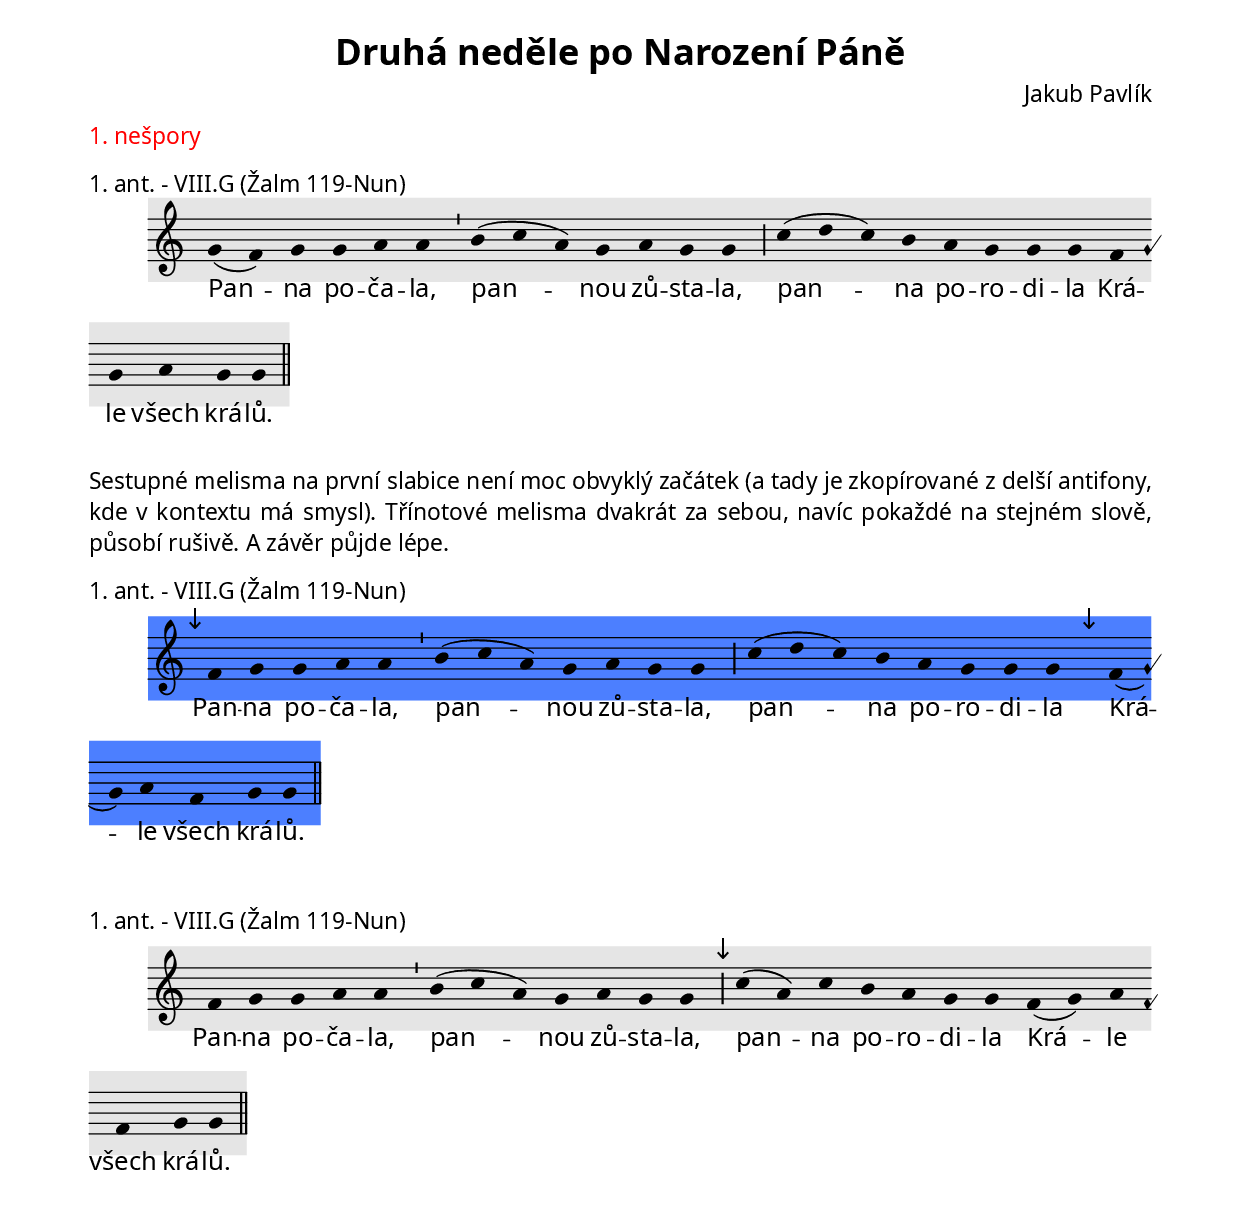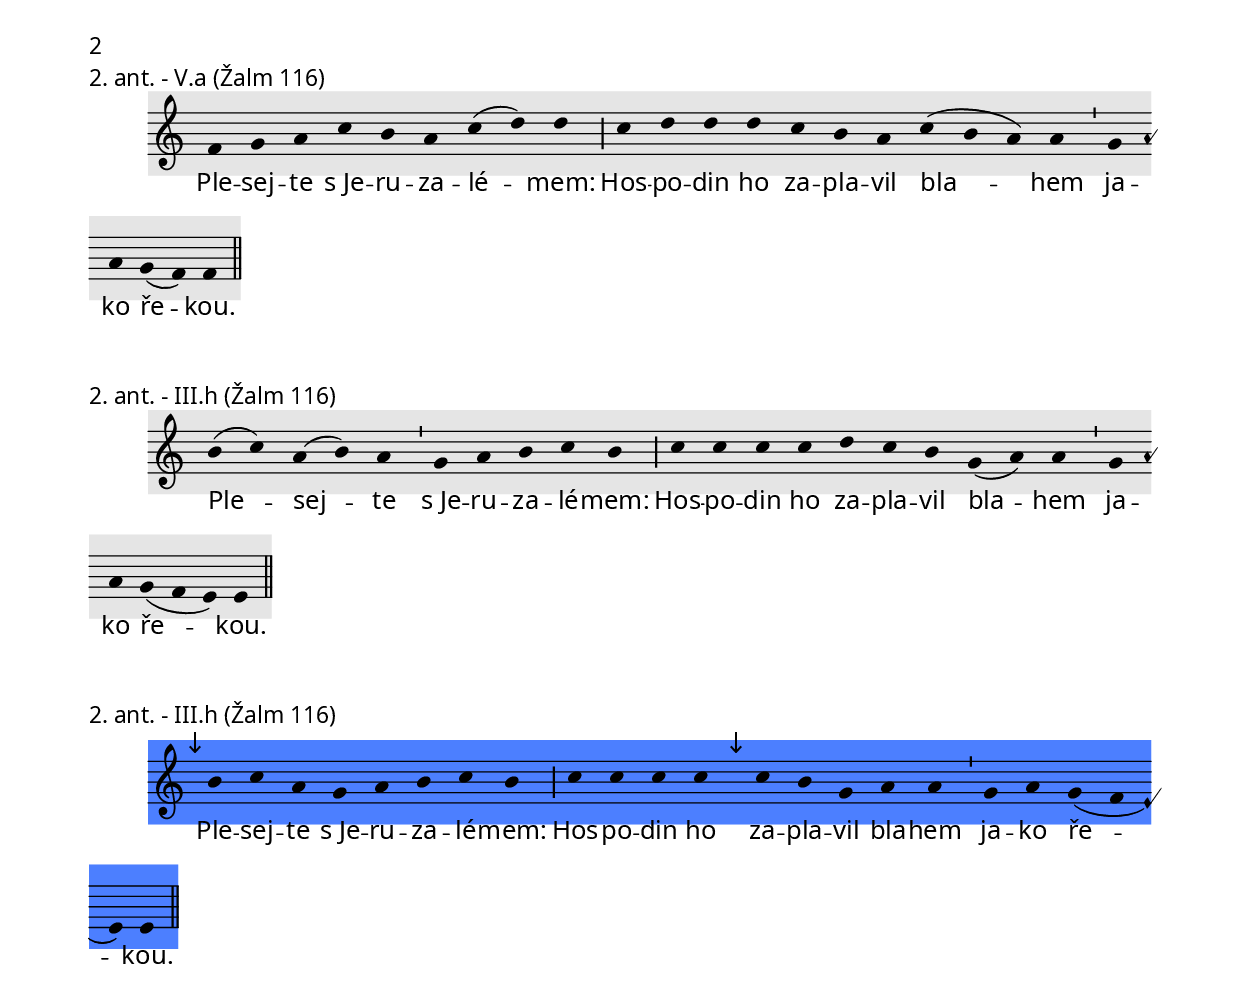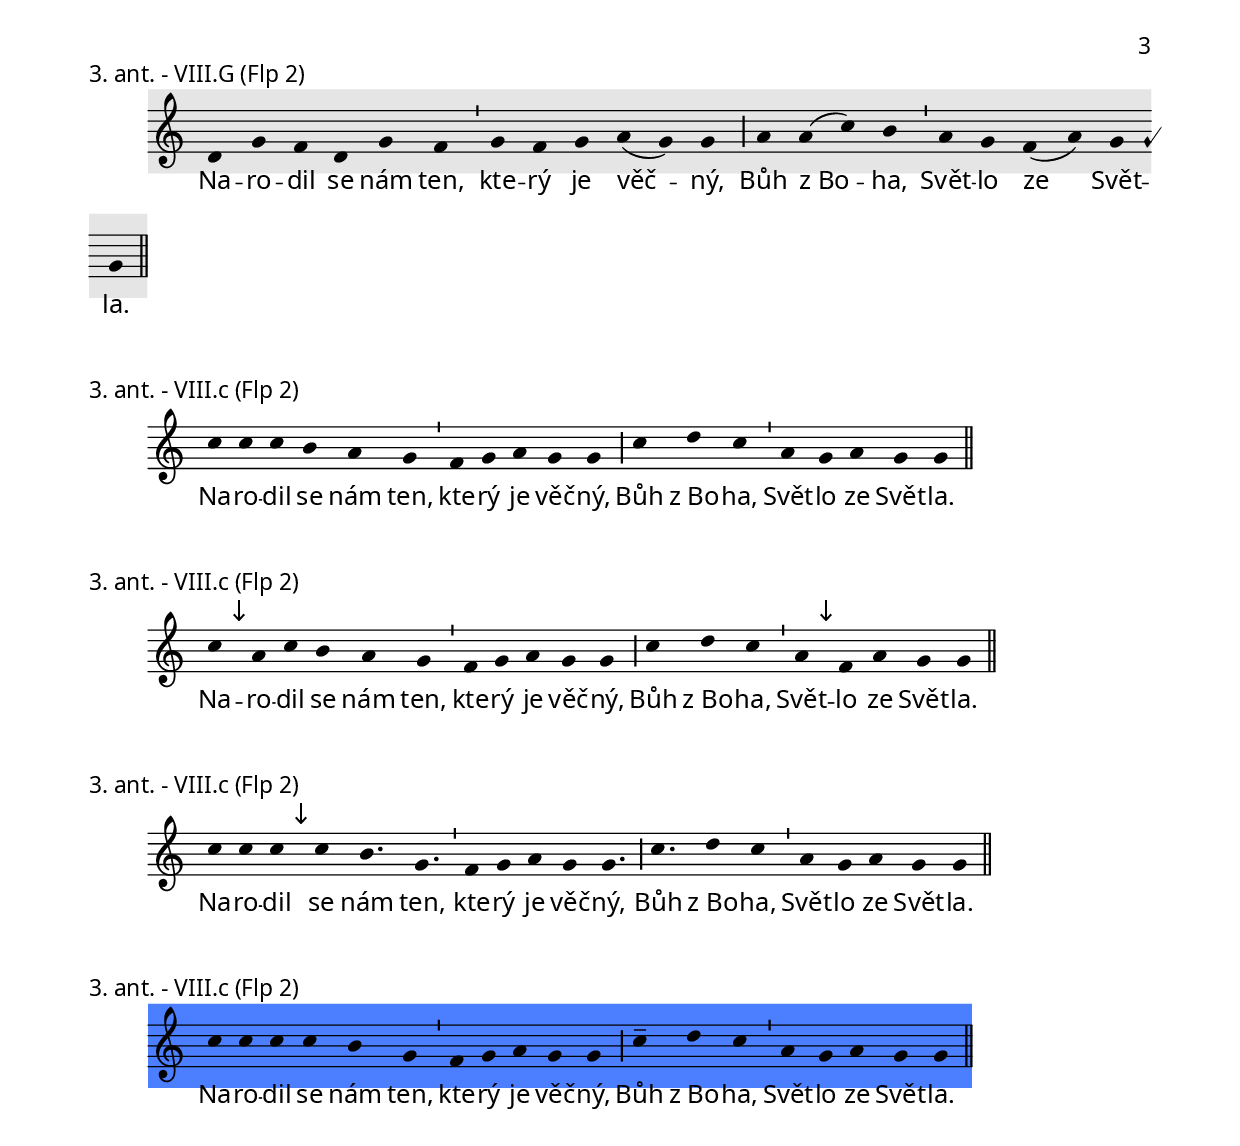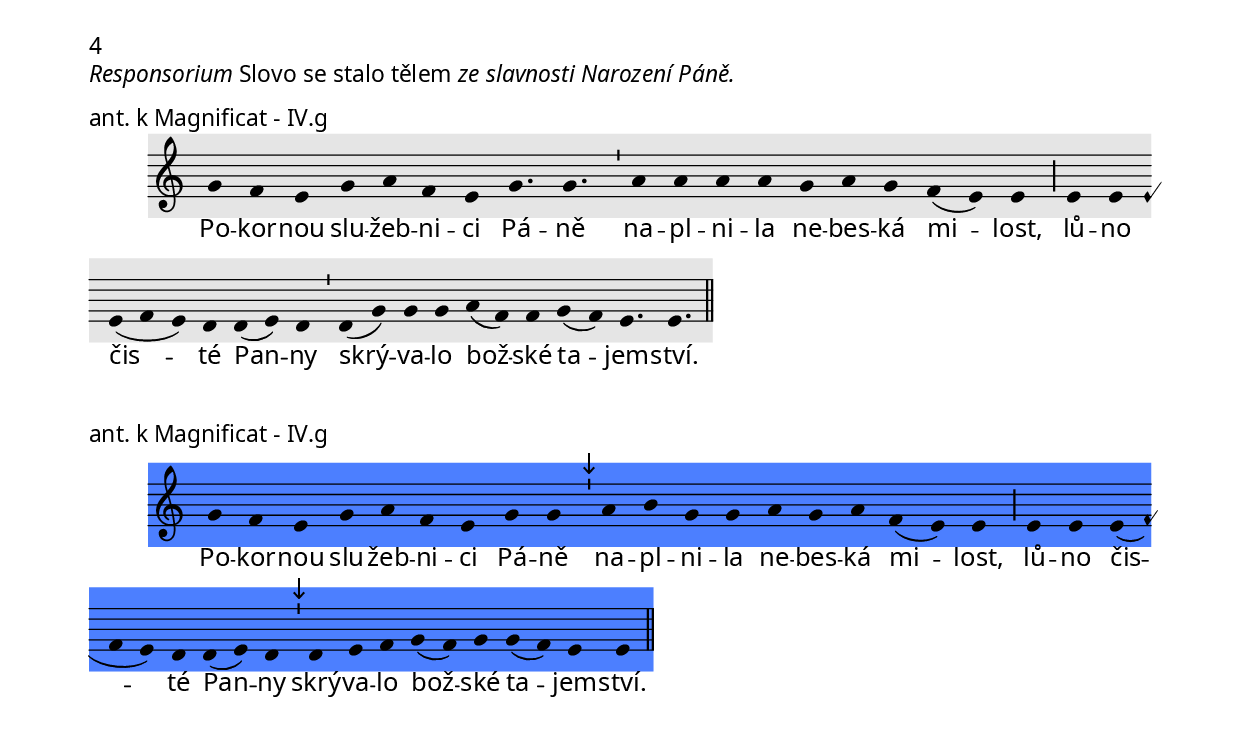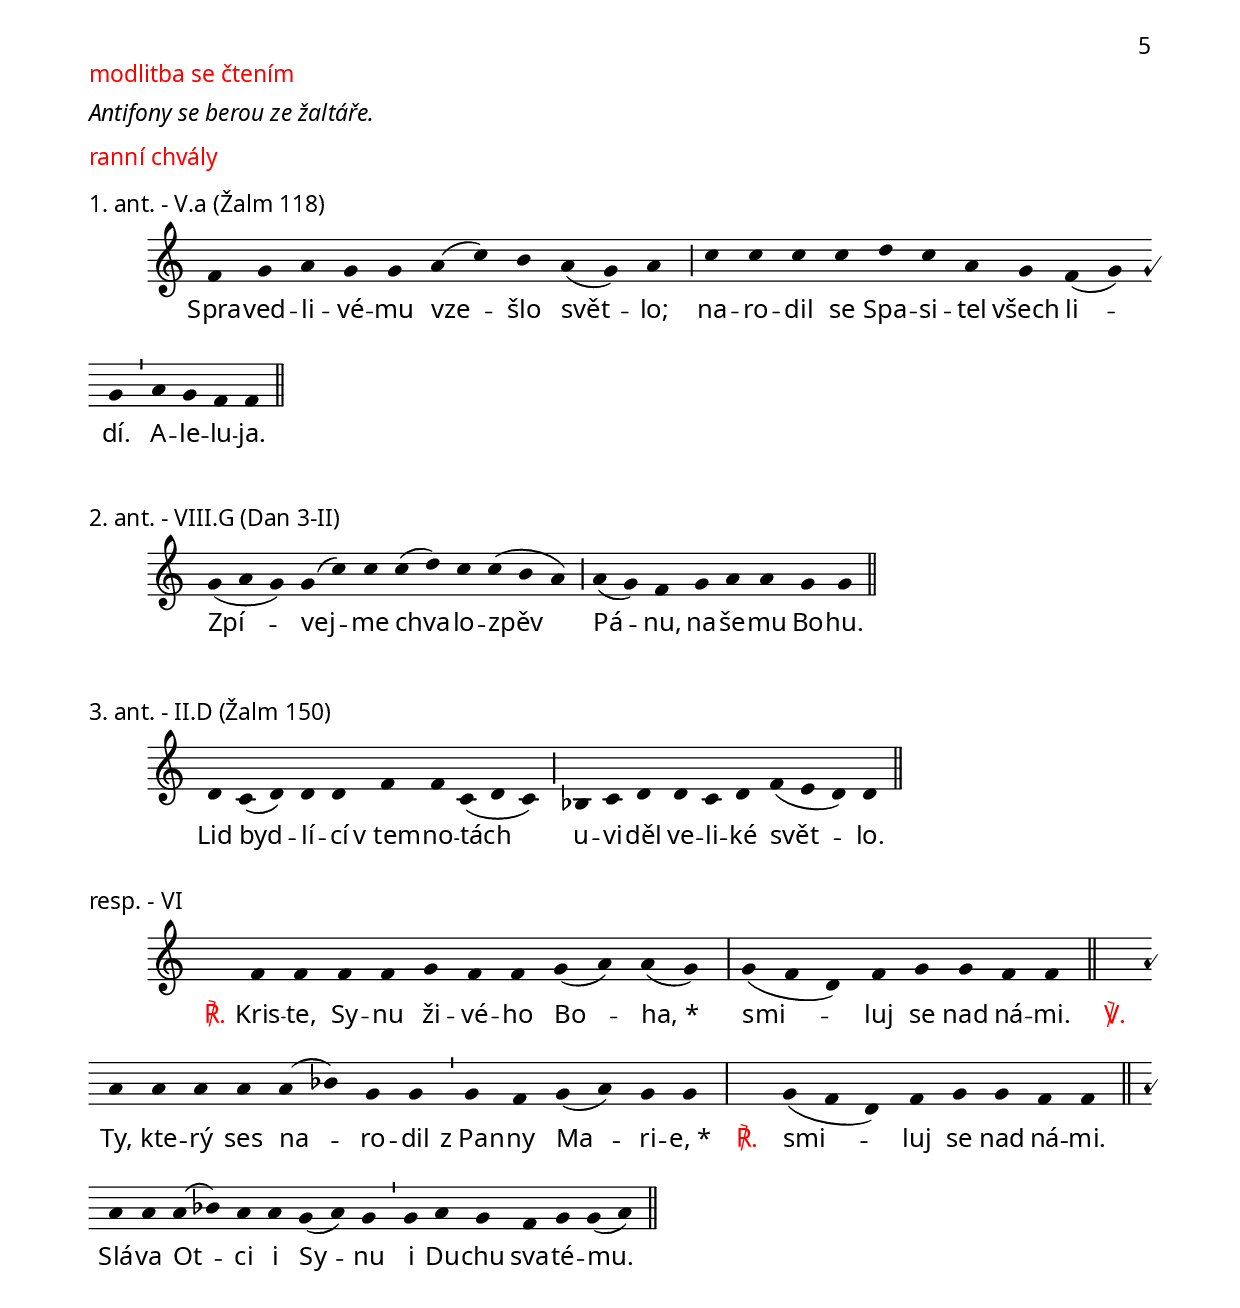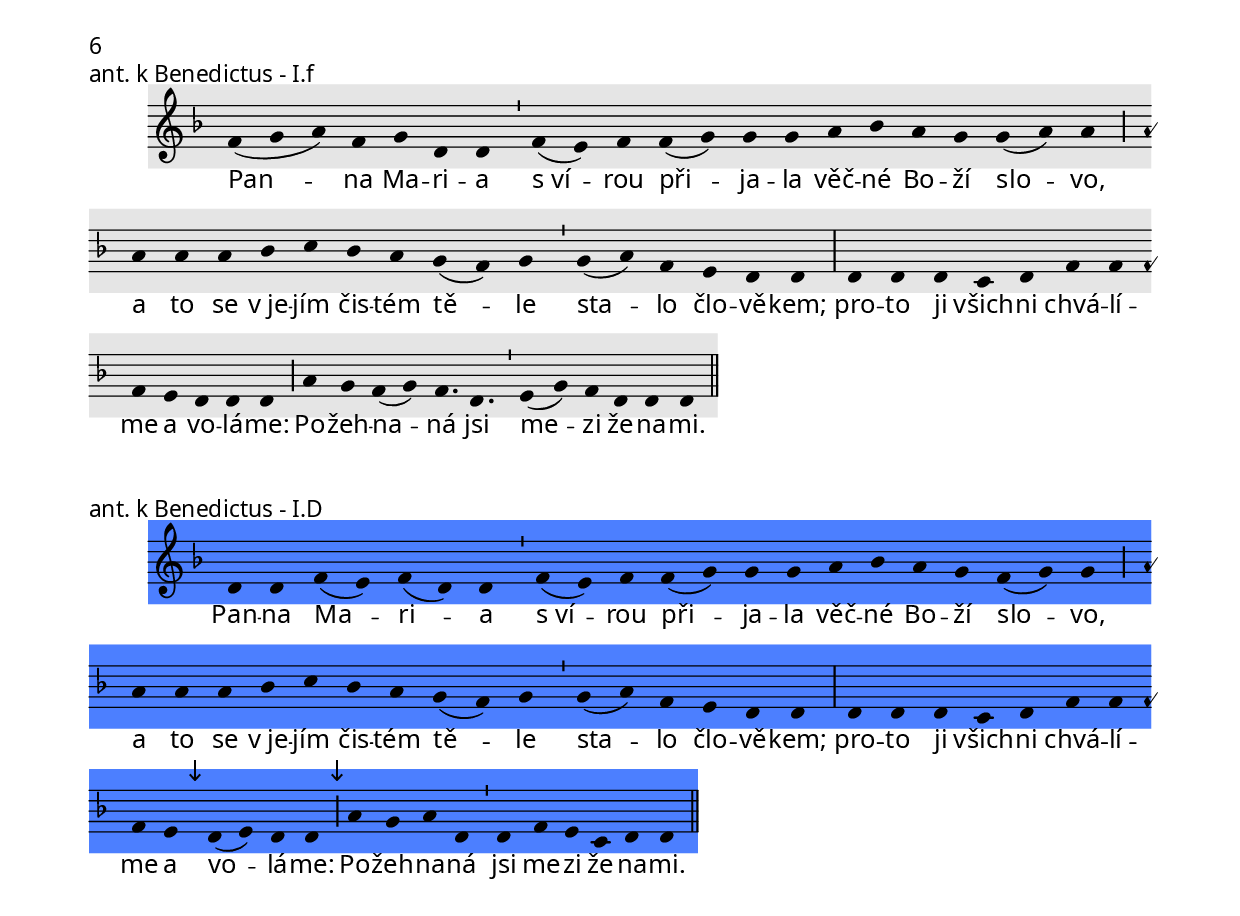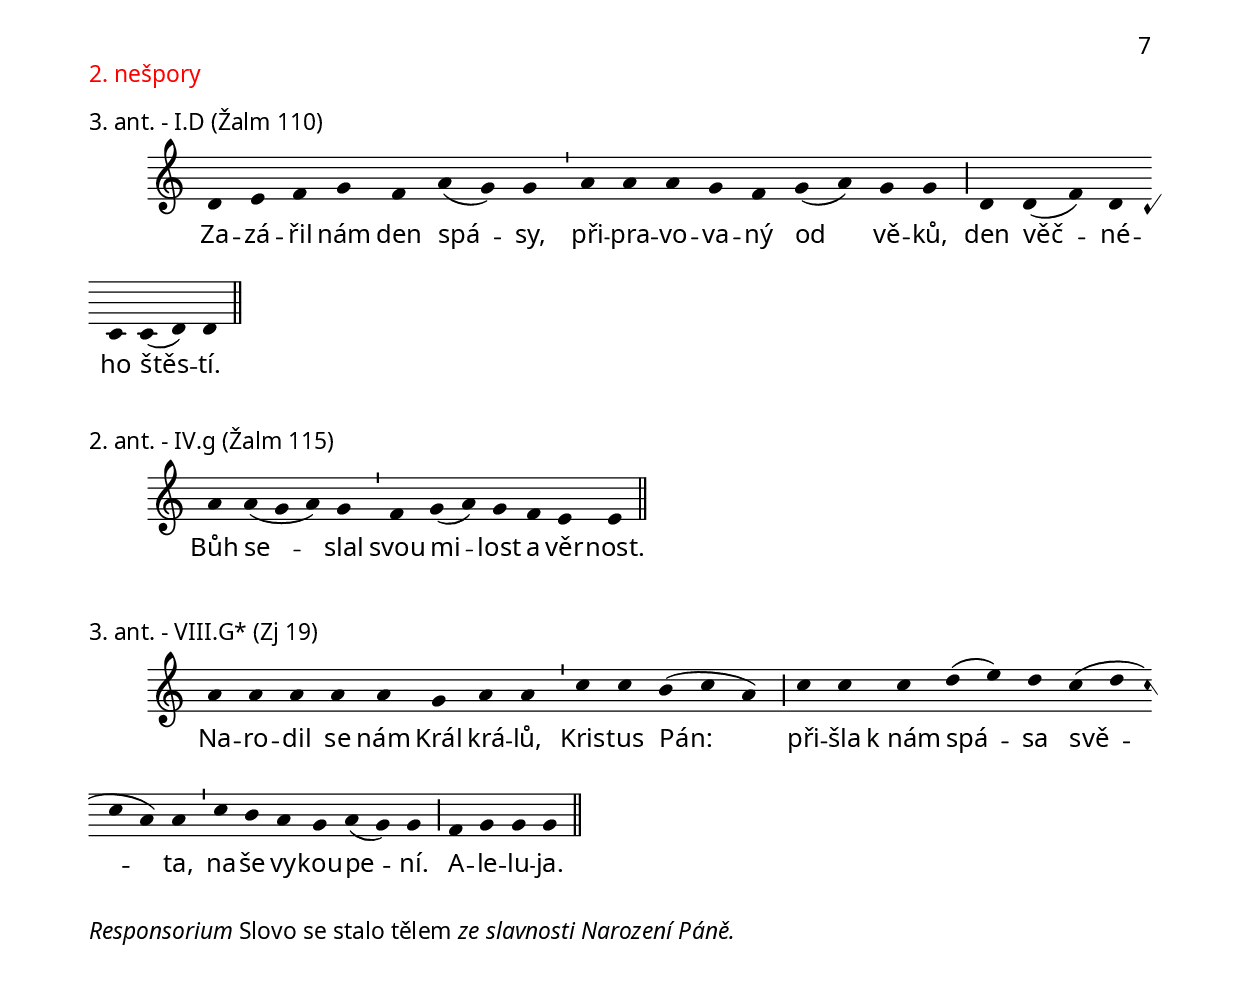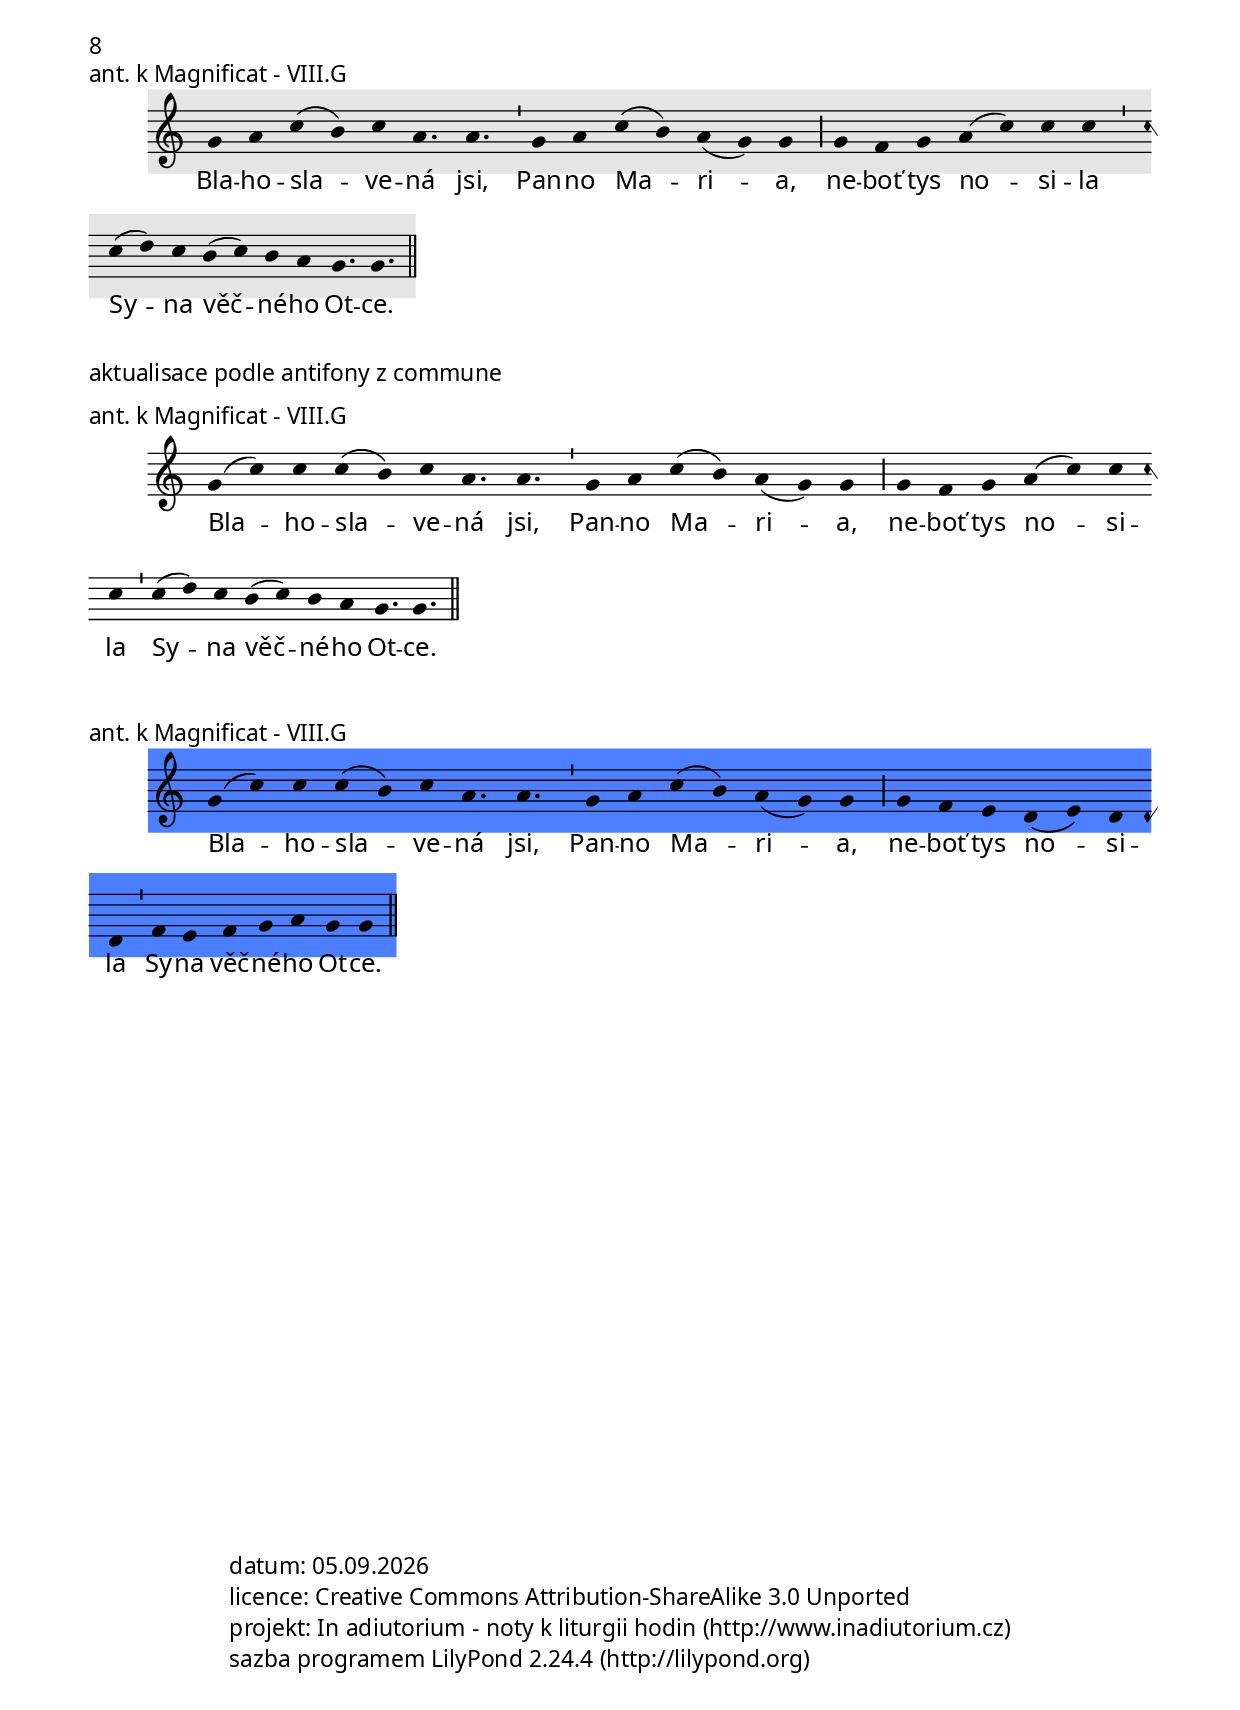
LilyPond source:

\version "2.17.25"

\header {
  title = "Druhá neděle po Narození Páně"
  composer = "Jakub Pavlík"
}

\include "spolecne.ly"
\include "dilyresponsorii.ly"

\markup {\nadpisHodinka {"1. nešpory"}}

\score {
  \relative c'' {
    \zvyraznovacSedy
    \choralniRezim
    g( f) g g a a \barMin
    b( c a) g a g g \barMaior
    c( d c) b a g g g f g a g g \barFinalis
  }
  \addlyrics {
    Pan -- na po -- ča -- la,
    pan -- nou zů -- sta -- la,
    pan -- na po -- ro -- di -- la Krá -- le všech krá -- lů.
  }
  \header {
    quid = "1. ant."
    modus = "VIII"
    differentia = "G"
    psalmus = "Žalm 119-Nun"
    fons = "oktáv Narození Páně, 27.12., k Magnificat, druhá část jiný text"
    fial = "fial://vanoce_narozenipane.ly#27-amag?cast=2&jiny text"
    id = "ne1-a1"
    piece = \markup {\sestavTitulek}
  }
}

\markup\justify{
  Sestupné melisma na první slabice není moc obvyklý začátek
  (a tady je zkopírované z delší antifony, kde v kontextu má smysl).

  Třínotové melisma dvakrát za sebou, navíc pokaždé na stejném slově, působí rušivě.

  A závěr půjde lépe.
}

\score {
  \relative c' {
    \zvyraznovacModry
    \choralniRezim
    \mark\sipka f g g a a \barMin
    b( c a) g a g g \barMaior
    c( d c) b a g g g \mark\sipka f( g) a f g g \barFinalis
  }
  \addlyrics {
    Pan -- na po -- ča -- la,
    pan -- nou zů -- sta -- la,
    pan -- na po -- ro -- di -- la Krá -- le všech krá -- lů.
  }
  \header {
    quid = "1. ant."
    modus = "VIII"
    differentia = "G"
    psalmus = "Žalm 119-Nun"
    fons = "oktáv Narození Páně, 27.12., k Magnificat, druhá část jiný text"
    fial = "fial://vanoce_narozenipane.ly#27-amag?cast=2&jiny text"
    id = "ne1-a1"
    piece = \markup {\sestavTitulek}
  }
}

\score {
  \relative c' {
    \zvyraznovacSedy
    \choralniRezim
    f g g a a \barMin
    b( c a) g a g g \barMaior
    \mark\sipka c( a) c b a g g f( g) a f g g \barFinalis
  }
  \addlyrics {
    Pan -- na po -- ča -- la,
    pan -- nou zů -- sta -- la,
    pan -- na po -- ro -- di -- la Krá -- le všech krá -- lů.
  }
  \header {
    quid = "1. ant."
    modus = "VIII"
    differentia = "G"
    psalmus = "Žalm 119-Nun"
    fons = "oktáv Narození Páně, 27.12., k Magnificat, druhá část jiný text"
    fial = "fial://vanoce_narozenipane.ly#27-amag?cast=2&jiny text"
    id = "ne1-a1"
    piece = \markup {\sestavTitulek}
  }
}

\pageBreak

\score {
  \relative c' {
    \zvyraznovacSedy
    \choralniRezim
    f4 g a c b a c( d) d \barMaior
    c d d d c b a c( b a) a \barMin
    g a g( f) f \barFinalis
  }
  \addlyrics {
    Ple -- sej -- te s_Je -- ru -- za -- lé -- mem:
    Hos -- po -- din ho za -- pla -- vil bla -- hem
    ja -- ko ře -- kou.
  }
  \header {
    quid = "2. ant."
    modus = "V"
    differentia = "a"
    psalmus = "Žalm 116"
    placet = "zejm. závěr je divný, nepřesvědčivý (ve vztahu k textu)"
    id = ""
    piece = \markup {\sestavTitulek}
  }
}

\score {
  \relative c'' {
    \zvyraznovacSedy
    \choralniRezim
    b4( c) a( b) a \barMin g a b c b \barMaior
    c c c c d c b g( a) a \barMin
    g a g( f e) e \barFinalis
  }
  \addlyrics {
    Ple -- sej -- te s_Je -- ru -- za -- lé -- mem:
    Hos -- po -- din ho za -- pla -- vil bla -- hem
    ja -- ko ře -- kou.
  }
  \header {
    quid = "2. ant."
    modus = "III"
    differentia = "h"
    psalmus = "Žalm 116"
    fial = "antifony/tyden4_5ctvrtek.ly#rch-ant2?zaver"
    id = "ne1-a2"
    piece = \markup {\sestavTitulek}
  }
}

\score {
  \relative c'' {
    \zvyraznovacModry
    \choralniRezim
    \mark\sipka b4 c a g a b c b \barMaior
    c c c c \mark\sipka c b g a a \barMin
    g a g( f e) e \barFinalis
  }
  \addlyrics {
    Ple -- sej -- te s_Je -- ru -- za -- lé -- mem:
    Hos -- po -- din ho za -- pla -- vil bla -- hem
    ja -- ko ře -- kou.
  }
  \header {
    quid = "2. ant."
    modus = "III"
    differentia = "h"
    psalmus = "Žalm 116"
    fial = "antifony/tyden4_5ctvrtek.ly#rch-ant2?zaver"
    id = "ne1-a2"
    piece = \markup {\sestavTitulek}
  }
}

\pageBreak

\score {
  \relative c' {
    \zvyraznovacSedy
    \choralniRezim
    d4 g f d g f \barMin g f g a( g) g \barMaior
    a a( c) b \barMin a g f( a) g g \barFinalis
  }
  \addlyrics {
    Na -- ro -- dil se nám ten, kte -- rý je věč -- ný,
    Bůh z_Bo -- ha, Svět -- lo ze Svět -- la.
  }
  \header {
    quid = "3. ant."
    modus = "VIII"
    differentia = "G"
    psalmus = "Flp 2"
    id = "ne1-a3"
    piece = \markup {\sestavTitulek}
  }
}

\score {
  \relative c'' {
    \choralniRezim
    c4 c c b a g \barMin
    f g a g g \barMaior
    c d c \barMin
    a g a g g \barFinalis
  }
  \addlyrics {
    Na -- ro -- dil se nám ten,
    kte -- rý je věč -- ný,
    Bůh z_Bo -- ha,
    Svět -- lo ze Svět -- la.
  }
  \header {
    quid = "3. ant."
    modus = "VIII"
    differentia = "c"
    psalmus = "Flp 2"
    id = "ne1-a3"
    piece = \markup {\sestavTitulek}
  }
}

\score {
  \relative c'' {
    \choralniRezim
    c4 \mark\sipka a c b a g \barMin
    f g a g g \barMaior
    c d c \barMin
    a \mark\sipka f a g g \barFinalis
  }
  \addlyrics {
    Na -- ro -- dil se nám ten,
    kte -- rý je věč -- ný,
    Bůh z_Bo -- ha,
    Svět -- lo ze Svět -- la.
  }
  \header {
    quid = "3. ant."
    modus = "VIII"
    differentia = "c"
    psalmus = "Flp 2"
    id = "ne1-a3"
    piece = \markup {\sestavTitulek}
  }
}

\score {
  \relative c'' {
    \choralniRezim
    c4 c c \mark\sipka c b4. g \barMin
    f4 g a g g4. \barMaior
    c4. d4 c \barMin
    a g a g g \barFinalis
  }
  \addlyrics {
    Na -- ro -- dil se nám ten,
    kte -- rý je věč -- ný,
    Bůh z_Bo -- ha,
    Svět -- lo ze Svět -- la.
  }
  \header {
    quid = "3. ant."
    modus = "VIII"
    differentia = "c"
    psalmus = "Flp 2"
    notitia = "výjimečně přidávám délky pro zaznamenání, jak jsem ji v době vzniku 'slyšel'"
    id = "ne1-a3"
    piece = \markup {\sestavTitulek}
  }
}

\score {
  \relative c'' {
    \zvyraznovacModry
    \choralniRezim
    c4 c c c b g \barMin
    f g a g g \barMaior
    c-- d c \barMin
    a g a g g \barFinalis
  }
  \addlyrics {
    Na -- ro -- dil se nám ten,
    kte -- rý je věč -- ný,
    Bůh z_Bo -- ha,
    Svět -- lo ze Svět -- la.
  }
  \header {
    quid = "3. ant."
    modus = "VIII"
    differentia = "c"
    psalmus = "Flp 2"
    id = "ne1-a3"
    piece = \markup {\sestavTitulek}
  }
}

\pageBreak

\markup\italic{Responsorium \upright{Slovo se stalo tělem} ze slavnosti Narození Páně.}

\score {
  \relative c'' {
    \zvyraznovacSedy
    \choralniRezim
    g4 f e g a f e g4. g \barMin
    a4 a a a g a g f( e) e \barMaior

    e e e( f e) d d( e) d \barMin
    d( g) g g a( f) f g( f) e4. e \barFinalis
  }
  \addlyrics {
    Po -- kor -- nou slu -- žeb -- ni -- ci Pá -- ně
    na -- pl -- ni -- la ne -- bes -- ká mi -- lost,

    lů -- no čis -- té Pan -- ny
    skrý -- va -- lo bož -- ské ta -- jem -- ství.
  }
  \header {
    quid = "ant. k Magnificat"
    modus = "IV"
    differentia = "g"
    psalmus = "Magnificat"
    placet = "na závěru by bylo co vylepšit"
    id = "ne1-amag"
    piece = \markup {\sestavTitulekBezZalmu}
  }
}

\score {
  \relative c'' {
    \zvyraznovacModry
    \choralniRezim
    g4 f e g a f e g g \barMin
    \mark\sipka a4 b g g a g a f( e) e \barMaior
    e e e( f e) d d( e) d \barMin
    \mark\sipka d e f g( f) g g( f) e e \barFinalis
  }
  \addlyrics {
    Po -- kor -- nou slu -- žeb -- ni -- ci Pá -- ně
    na -- pl -- ni -- la ne -- bes -- ká mi -- lost,
    lů -- no čis -- té Pan -- ny
    skrý -- va -- lo bož -- ské ta -- jem -- ství.
  }
  \header {
    quid = "ant. k Magnificat"
    modus = "IV"
    differentia = "g"
    psalmus = "Magnificat"
    id = "ne1-amag"
    piece = \markup {\sestavTitulekBezZalmu}
  }
}

\pageBreak

\markup {\nadpisHodinka {"modlitba se čtením"}}

\markup\italic{Antifony se berou ze žaltáře.}

\markup {\nadpisHodinka {"ranní chvály"}}

\score {
  \relative c' {
    \choralniRezim
    f4 g a g g a( c) b a( g) a \barMaior
    c c c c d c a g f( g) g \barMin
    a g f f \barFinalis
  }
  \addlyrics {
    Spra -- ved -- li -- vé -- mu vze -- šlo svět -- lo;
    na -- ro -- dil se Spa -- si -- tel všech li -- dí.
    A -- le -- lu -- ja.
  }
  \header {
    quid = "1. ant."
    modus = "V"
    differentia = "a"
    psalmus = "Žalm 118"
    id = ""
    piece = \markup {\sestavTitulek}
  }
}

\score {
  \relative c'' {
    \choralniRezim
    g4( a g) g( c) c c( d) c c( b a) \barMaior
    a( g) f g a a g g \barFinalis
  }
  \addlyrics {
    Zpí -- vej -- me chva -- lo -- zpěv Pá -- nu,
    na -- še -- mu Bo -- hu.
  }
  \header {
    quid = "2. ant."
    modus = "VIII"
    differentia = "G"
    psalmus = "Dan 3-II"
    fial = "antifony/tyden2_1nedele.ly#rch-ant2?jiny_text"
    id = ""
    piece = \markup {\sestavTitulek}
  }
}

\score {
  \relative c' {
    \choralniRezim
    d4 c( d) d d f f c( d c) \barMaior
    bes c d d c d f( e d) d \barFinalis
  }
  \addlyrics {
    Lid byd -- lí -- cí v_tem -- no -- tách
    u -- vi -- děl ve -- li -- ké svět -- lo.
  }
  \header {
    quid = "3. ant."
    modus = "II"
    differentia = "D"
    psalmus = "Žalm 150"
    id = ""
    piece = \markup {\sestavTitulek}
  }
}

\score {
  \relative c' {
    \choralniRezim

    % R
      \neviditelna f
      f4 f f f g f f g( a) a( g) \barMax
      g( f d) f g g f f \barFinalis
      % V
      \neviditelna f
      a4 a a a a( bes) g g \barMin g f g( a) g g \barMax
      % R
      \neviditelna g
      g( f d) f g g f f \barFinalis
      % Slava
      \respVIdoxologie \barFinalis
  }
  \addlyrics {
    \Response Kris -- te, Sy -- nu ži -- vé -- ho Bo -- ha,_*
    smi -- luj se nad ná -- mi.

    \Verse Ty, kte -- rý ses na -- ro -- dil z_Pan -- ny Ma -- ri -- e,_*
    \Response smi -- luj se nad ná -- mi.

    \textRespDoxologie
  }
  \header {
    quid = "resp."
    modus = "VI"
    fial = "responsoria.ly#1ne-rch?jiny_vers"
    id = ""
    piece = \markup {\sestavTitulekResp}
  }
}

\pageBreak

\score {
  \relative c' {
    \zvyraznovacSedy
    \choralniRezim
    \key f \major
    f4( g a) f g d d \barMin
    f( e) f f( g) g g a bes a g g( a) a \barMaior

    a a a bes c bes a g( f) g \barMin
    g( a) f e d d \barMax

    d d d c d f f f e d d d \barMaior

    a' g f( g) f4. d \barMin
    e4( g) f d d d \barFinalis
  }
  \addlyrics {
    Pan -- na Ma -- ri -- a
    s_ví -- rou při -- ja -- la věč -- né Bo -- ží slo -- vo,

    a to se v_je -- jím čis -- tém tě -- le
    sta -- lo člo -- vě -- kem;

    pro -- to ji všich -- ni chvá -- lí -- me a vo -- lá -- me:

    Po -- žeh -- na -- ná jsi me -- zi že -- na -- mi.
  }
  \header {
    quid = "ant. k Benedictus"
    modus = "I"
    differentia = "f"
    psalmus = "Benedictus"
    placet = "_s vírou_ špatně navazuje na předchozí;
    na _voláme_ by se hodila nějaká retardující ozdoba;
    závěr je spíše nepěkný;
    nejlépe snad úplně předělat"
    id = "rch-aben"
    piece = \markup {\sestavTitulekBezZalmu}
  }
}

\score {
  \relative c' {
    \zvyraznovacModry
    \choralniRezim
    \key f \major
    d4 d f( e) f( d) d \barMin
    f( e) f f( g) g g a bes a g f( g) g \barMaior

    a a a bes c bes a g( f) g \barMin
    g( a) f e d d \barMax

    d d d c d f f f e \mark\sipka d( e) d d \barMaior

    \mark\sipka a' g a d, \barMin
    d f e c d d \barFinalis
  }
  \addlyrics {
    Pan -- na Ma -- ri -- a
    s_ví -- rou při -- ja -- la věč -- né Bo -- ží slo -- vo,

    a to se v_je -- jím čis -- tém tě -- le
    sta -- lo člo -- vě -- kem;

    pro -- to ji všich -- ni chvá -- lí -- me a vo -- lá -- me:

    Po -- žeh -- na -- ná jsi me -- zi že -- na -- mi.
  }
  \header {
    quid = "ant. k Benedictus"
    modus = "I"
    differentia = "D"
    psalmus = "Benedictus"
    id = "rch-aben"
    piece = \markup {\sestavTitulekBezZalmu}
  }
}

\pageBreak

\markup {\nadpisHodinka {"2. nešpory"}}

\score {
  \relative c' {
    \choralniRezim
    d4 e f g f a( g) g \barMin
    a a a g f g( a) g g \barMaior
    d d( f) d c c( d) d \barFinalis
  }
  \addlyrics {
    Za -- zá -- řil nám den spá -- sy,
    při -- pra -- vo -- va -- ný od vě -- ků,
    den věč -- né -- ho štěs -- tí.
  }
  \header {
    quid = "3. ant."
    modus = "I"
    differentia = "D"
    psalmus = "Žalm 110"
    placet = "zkusit i nějaké 'exaltovanější' varianty"
    id = ""
    piece = \markup {\sestavTitulek}
  }
}

\score {
  \relative c'' {
    \choralniRezim
    a4 a( g a) g \barMin
    f g( a) g f e e \barFinalis
  }
  \addlyrics {
    Bůh se -- slal
    svou mi -- lost a věr -- nost.
  }
  \header {
    quid = "2. ant."
    modus = "IV"
    differentia = "g"
    psalmus = "Žalm 115"
    id = ""
    piece = \markup {\sestavTitulek}
  }
}

\score {
  \relative c'' {
    \choralniRezim
    a4 a a a a g a a \barMin
    c c b( c a) \barMaior
    c c c d( e) d c( d c a) a \barMin
    c b a g a( g) g \barMaior
    f g g g \barFinalis
  }
  \addlyrics {
    Na -- ro -- dil se nám Král krá -- lů,
    Kris -- tus Pán:
    při -- šla k_nám spá -- sa svě -- ta,
    na -- še vy -- kou -- pe -- ní.
    A -- le -- lu -- ja.
  }
  \header {
    quid = "3. ant."
    modus = "VIII"
    differentia = "G*"
    psalmus = "Zj 19"
    id = ""
    piece = \markup {\sestavTitulek}
  }
}

\markup\italic{Responsorium \upright{Slovo se stalo tělem} ze slavnosti Narození Páně.}

\pageBreak

\score {
  \relative c'' {
    \zvyraznovacSedy
    \choralniRezim
    g4 a c( b) c a4. a \barMin g4 a c( b) a( g) g \barMaior

    g f g a( c) c c \barMin
    c( d) c b( c) b a g4. g \barFinalis
  }
  \addlyrics {
    Bla -- ho -- sla -- ve -- ná jsi, Pan -- no Ma -- ri -- a,

    ne -- boť tys no -- si -- la
    Sy -- na věč -- né -- ho Ot -- ce.
  }
  \header {
    quid = "ant. k Magnificat"
    modus = "VIII"
    differentia = "G"
    psalmus = "Magnificat"
    fons = "Zacatek je z 1. ant. 1. nespor ze spolecnych textu o Panne Marii"
    fial = "commune/commune_maria.ly#1ne-a1?zacatek"
    placet = "závěr by mohl být elegantnější"
    id = "ne2-amag"
    piece = \markup {\sestavTitulekBezZalmu}
  }
}

\markup{aktualisace podle antifony z commune}
\score {
  \relative c'' {
    \choralniRezim
    g4( c) c c( b) c a4. a \barMin g4 a c( b) a( g) g \barMaior

    g f g a( c) c c \barMin
    c( d) c b( c) b a g4. g \barFinalis
  }
  \addlyrics {
    Bla -- ho -- sla -- ve -- ná jsi, Pan -- no Ma -- ri -- a,

    ne -- boť tys no -- si -- la
    Sy -- na věč -- né -- ho Ot -- ce.
  }
  \header {
    quid = "ant. k Magnificat"
    modus = "VIII"
    differentia = "G"
    psalmus = "Magnificat"
    fial = "commune/commune_maria.ly#1ne-a1?zacatek"
    id = "ne2-amag"
    piece = \markup {\sestavTitulekBezZalmu}
  }
}

\score {
  \relative c'' {
    \zvyraznovacModry
    \choralniRezim
    g4( c) c c( b) c a4. a \barMin g4 a c( b) a( g) g \barMaior

    g f e d( e) d d \barMin
    f e f g a g g \barFinalis
  }
  \addlyrics {
    Bla -- ho -- sla -- ve -- ná jsi, Pan -- no Ma -- ri -- a,

    ne -- boť tys no -- si -- la
    Sy -- na věč -- né -- ho Ot -- ce.
  }
  \header {
    quid = "ant. k Magnificat"
    modus = "VIII"
    differentia = "G"
    psalmus = "Magnificat"
    fial = "commune/commune_maria.ly#1ne-a1?zacatek"
    id = "ne2-amag"
    piece = \markup {\sestavTitulekBezZalmu}
  }
}